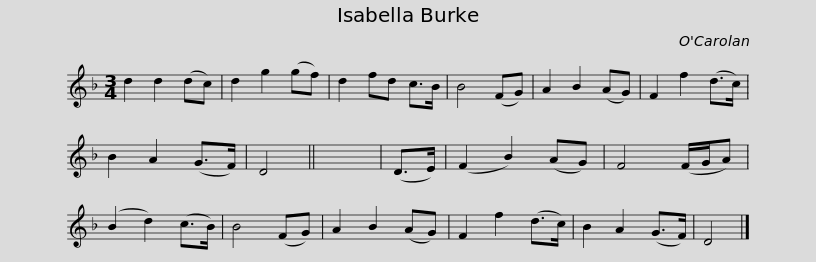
X:1
L:1/8
M:3/4
I:linebreak $
K:Dmin
V:1 treble
V:1
 d2 d2 (dc) | d2 g2 (gf) | d2 fd c>B | B4 (FG) | A2 B2 (AG) | %5
 F2 f2 (d>c) | B2 A2 (G>F) | D4 || x6 | (D>E) | %10
 (F2 B2) (AG) |$ F4 (F/G/A) | (B2 d2) (c>B) | B4 (FG) | A2 B2 (AG) | %15
 F2 f2 (d>c) | B2 A2 (G>F) | D4 |] %18
